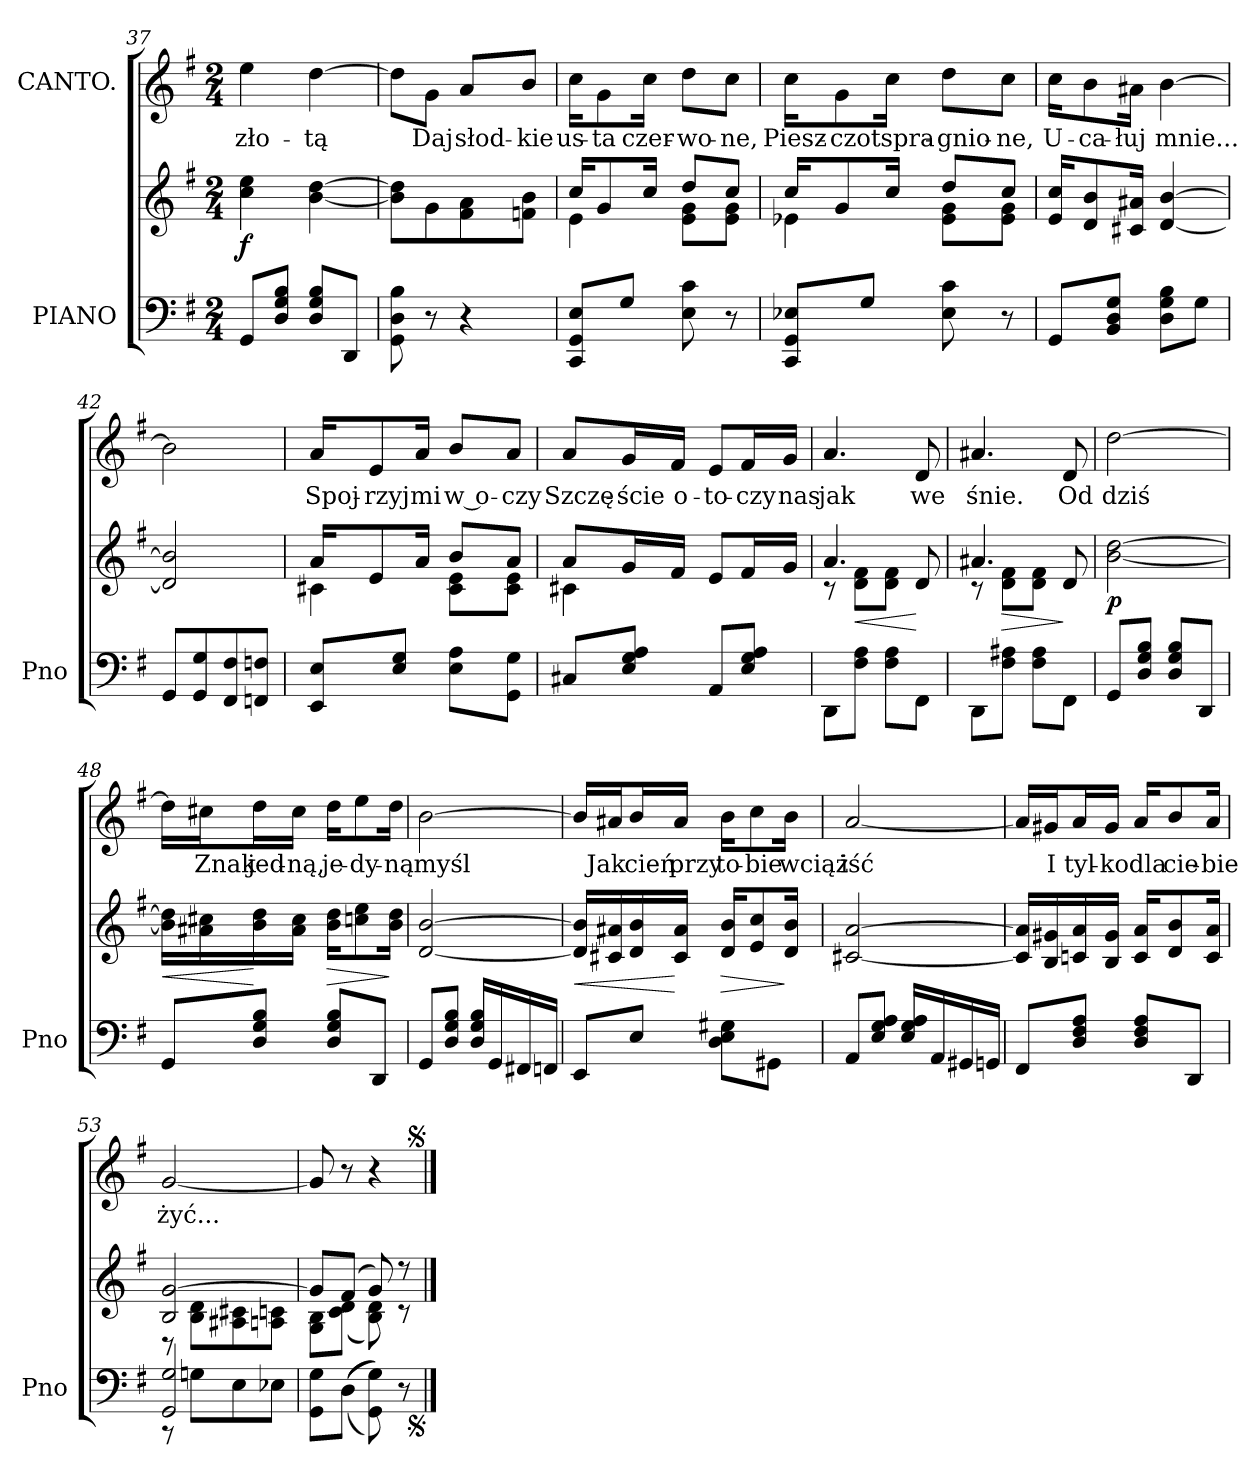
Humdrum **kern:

**kern	**kern	**dynam	**kern	**text
*part2	*part2	*part2	*part1	*part1
*staff3	*staff2	*staff2/3	*staff1	*staff1
*I"PIANO	*	*	*I"CANTO.	*
*I'Pno	*	*	*	*
*clefF4	*clefG2	*	*clefG2	*
*k[f#]	*k[f#]	*	*k[f#]	*
*G:	*G:	*	*G:	*
*M2/4	*M2/4	*	*M2/4	*
=37	=37	=37	=37	=37
8GG/L	4cc\ 4ee\	f	4ee\	zło-
8D/ 8G/ 8B/J	.	.	.	.
8D/ 8G/ 8B/L	[4b\ [4dd\	.	[4dd\	-tą
8DD/J	.	.	.	.
=38	=38	=38	=38	=38
8GG\ 8D\ 8B\	8b]\ 8dd]\L	.	8dd\L]	.
8r	8g\	.	8g\J	Daj
4r	8f#\ 8a\	.	8a/L	słod-
.	8fn\ 8b\J	.	8b/J	-kie
=39	=39	=39	=39	=39
*	*^	*	*	*
8CC/ 8GG/ 8E/L	16cc/KL	4e\	.	16cc\KL	us-
.	8g/	.	.	8g\	-ta
8G/J	.	.	.	.	.
.	16cc/Jk	.	.	16cc\Jk	czer-
8E\ 8c\	8dd/L	8e\ 8g\L	.	8dd\L	-wo-
8r	8cc/J	8e\ 8g\J	.	8cc\J	-ne,
=40	=40	=40	=40	=40	=40
8CC/ 8GG/ 8E-X/L	16cc/KL	4e-X\	.	16cc\KL	Piesz-
.	8g/	.	.	8g\	-czot
8G/J	.	.	.	.	.
.	16cc/Jk	.	.	16cc\Jk	spra-
8E-\ 8c\	8dd/L	8e-\ 8g\L	.	8dd\L	-gnio-
8r	8cc/J	8e-\ 8g\J	.	8cc\J	-ne,
*	*v	*v	*	*	*
=41	=41	=41	=41	=41
8GG/L	16e/ 16cc/KL	.	16cc\KL	U-
.	8d/ 8b/	.	8b\	-ca-
8BB/ 8D/ 8G/J	.	.	.	.
.	16c#X/ 16a#X/Jk	.	16a#X\Jk	-łuj
8D\ 8G\ 8B\L	[4d/ [4b/	.	[4b\	mnie...
8G\J	.	.	.	.
=42	=42	=42	=42	=42
8GG/L	2d]/ 2b]/	.	2b\]	.
8GG/ 8G/	.	.	.	.
8FF#/ 8F#/	.	.	.	.
8FFn/ 8Fn/J	.	.	.	.
=43	=43	=43	=43	=43
*	*^	*	*	*
8EE/ 8E/L	16a/KL	4c#X\	.	16a/KL	Spoj-
.	8e/	.	.	8e/	-rzyj
8E/ 8G/J	.	.	.	.	.
.	16a/Jk	.	.	16a/Jk	mi
8E\ 8A\L	8b/L	8c#\ 8e\L	.	8b/L	w o-
8GG\ 8G\J	8a/J	8c#\ 8e\J	.	8a/J	-czy
=44	=44	=44	=44	=44	=44
8C#X/L	8a/L	4c#X\	.	8a/L	Szczę-
8E/ 8G/ 8A/J	16g/L	.	.	16g/L	-ście
.	16f#/JJ	.	.	16f#/JJ	o-
8AA/L	8e/L	4ryy	.	8e/L	-to-
8E/ 8G/ 8A/J	16f#/L	.	.	16f#/L	-czy
.	16g/JJ	.	.	16g/JJ	nas
=45	=45	=45	=45	=45	=45
8DD\L	4.a/	8r	.	4.a/	jak
8F#\ 8A\J	.	8d\ 8f#\L	<	.	.
8F#\ 8A\L	.	8d\ 8f#\J	.	.	.
8FF#\J	8d/	8ryy	[	8d/	we
=46	=46	=46	=46	=46	=46
8DD\L	4.a#X/	8r	.	4.a#X/	śnie.
8F#\ 8A#X\J	.	8d\ 8f#\L	>	.	.
8F#\ 8A#\L	.	8d\ 8f#\J	.	.	.
8FF#\J	8d/	8ryy	]	8d/	Od
*	*v	*v	*	*	*
=47	=47	=47	=47	=47
8GG/L	[2b\ [2dd\	p	[2dd\	dziś
8D/ 8G/ 8B/J	.	.	.	.
8D/ 8G/ 8B/L	.	.	.	.
8DD/J	.	.	.	.
=48	=48	=48	=48	=48
8GG/L	16b]\ 16dd]\LL	<	16dd\LL]	.
.	16a#X\ 16cc#X\	.	16cc#X\J	Znak
8D/ 8G/ 8B/J	16b\ 16dd\	[	16dd\L	jed-
.	16a#\ 16cc#\JJ	.	16cc#\JJ	-ną,
8D/ 8G/ 8B/L	16b\ 16dd\KL	>	16dd\KL	je-
.	8ccn\ 8ee\	.	8ee\	-dy-
8DD/J	.	.	.	.
.	16b\ 16dd\Jk	]	16dd\Jk	-ną
=49	=49	=49	=49	=49
8GG/L	[2d/ [2b/	.	[2b\	myśl
8D/ 8G/ 8B/J	.	.	.	.
16D/ 16G/ 16B/LL	.	.	.	.
16GG/	.	.	.	.
16FF#X/	.	.	.	.
16FFn/JJ	.	.	.	.
=50	=50	=50	=50	=50
8EE/L	16d]/ 16b]/LL	<	16b/LL]	.
.	16c#X/ 16a#X/	.	16a#X/J	Jak
8E/J	16d/ 16b/	.	16b/L	cień
.	16c#/ 16a#/JJ	[	16a#/JJ	przy
8D\ 8E\ 8G#X\L	16d/ 16b/KL	>	16b\KL	to-
.	8e/ 8cc/	.	8cc\	-bie
8GG#X\J	.	.	.	.
.	16d/ 16b/Jk	]	16b\Jk	wciąż
=51	=51	=51	=51	=51
8AA/L	[2c#X/ [2a/	.	[2a/	iść
8E/ 8G/ 8A/J	.	.	.	.
16E/ 16G/ 16A/LL	.	.	.	.
16AA/	.	.	.	.
16GG#X/	.	.	.	.
16GGn/JJ	.	.	.	.
=52	=52	=52	=52	=52
8FF#/L	16c#]/ 16a]/LL	.	16a/LL]	.
.	16B/ 16g#X/	.	16g#X/J	I
8D/ 8F#/ 8A/J	16cn/ 16a/	.	16a/L	tyl-
.	16B/ 16g#/JJ	.	16g#/JJ	-ko
8D/ 8F#/ 8A/L	16c/ 16a/KL	.	16a/KL	dla
.	8d/ 8b/	.	8b/	cie-
8DD/J	.	.	.	.
.	16c/ 16a/Jk	.	16a/Jk	-bie
=53	=53	=53	=53	=53
*^	*^	*	*	*
2GG/ 2G/	8r	2B/ [2g/	8r	.	[2g/	żyć...
.	8Gn\L	.	8B\ 8d\L	.	.	.
.	8E\	.	8A#X\ 8c#X\	.	.	.
.	8E-X\J	.	8An\ 8cn\J	.	.	.
*v	*v	*	*	*	*	*
=54	=54	=54	=54	=54	=54
8GG\ 8G\L	8g/L]	8G\ 8B\L	.	8g/]	.
(<(>(>8D\J	(>8f#/J	(8c\ 8d\J	.	8r	.
8GG\ 8G\)))	8g/)	8B\ 8d\)	.	4r	.
8r	8r	8r	.	.	.
!	!	!	!	!LO:TX:a:t=[segno]	!
!	!LO:TX:a:t=[segno]	!	!	!	!
!LO:TX:b:t=[segno]	!	!	!	!	!
*	*v	*v	*	*	*
==	==	==	==	==
*-	*-	*-	*-	*-
